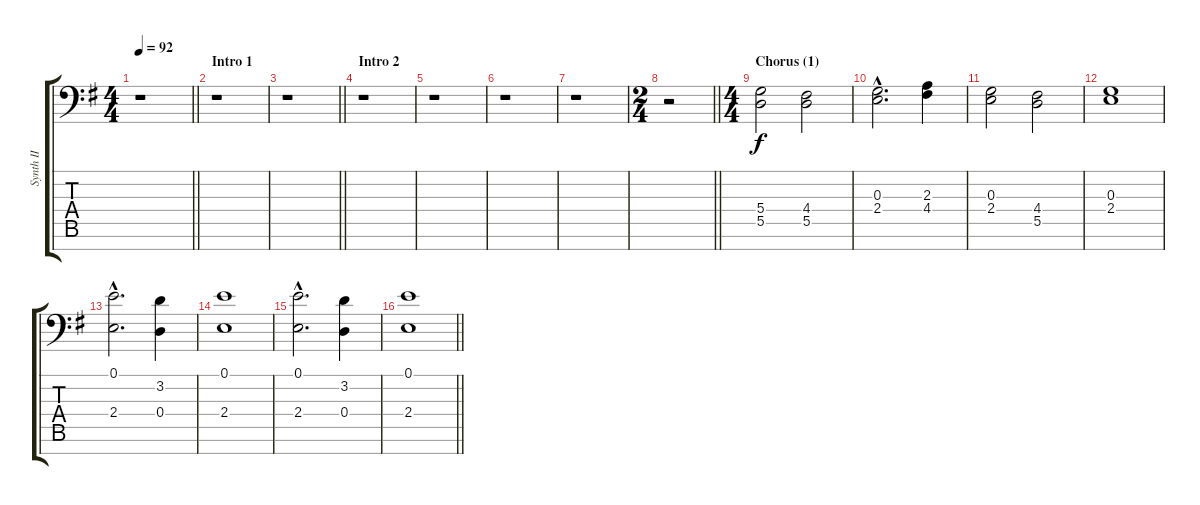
\track ("Synth II" "Synth II") {instrument pad3polysynth}
\staff {score tabs}
\tuning (E4 B3 G3 D3 A2 E2 E1) {hide}
\ts (4 4)
\tempo 92
\clef f4
\barLineRight lightlight
\ks g
r.1{dy f instrument pad3polysynth} |
\section ("" "Intro 1")
r.1 |
\barLineRight lightlight
r.1 |
\section ("" "Intro 2")
r.1 |
r.1 |
r.1 |
r.1 |
\ts (2 4)
\barLineRight lightlight
r.2 |
\ts (4 4)
\section ("" "Chorus (1)")
(5.4 5.5).2 (4.4 5.5).2 |
(0.3{hac} 2.4{hac}).2{d} (2.3 4.4).4 |
(0.3 2.4).2 (4.4 5.5).2 |
(0.3 2.4).1 |
(0.1{hac} 2.4{hac}).2{d} (3.2 0.4).4 |
(0.1 2.4).1 |
(0.1{hac} 2.4{hac}).2{d} (3.2 0.4).4 |
\barLineRight lightlight
(0.1 2.4).1
